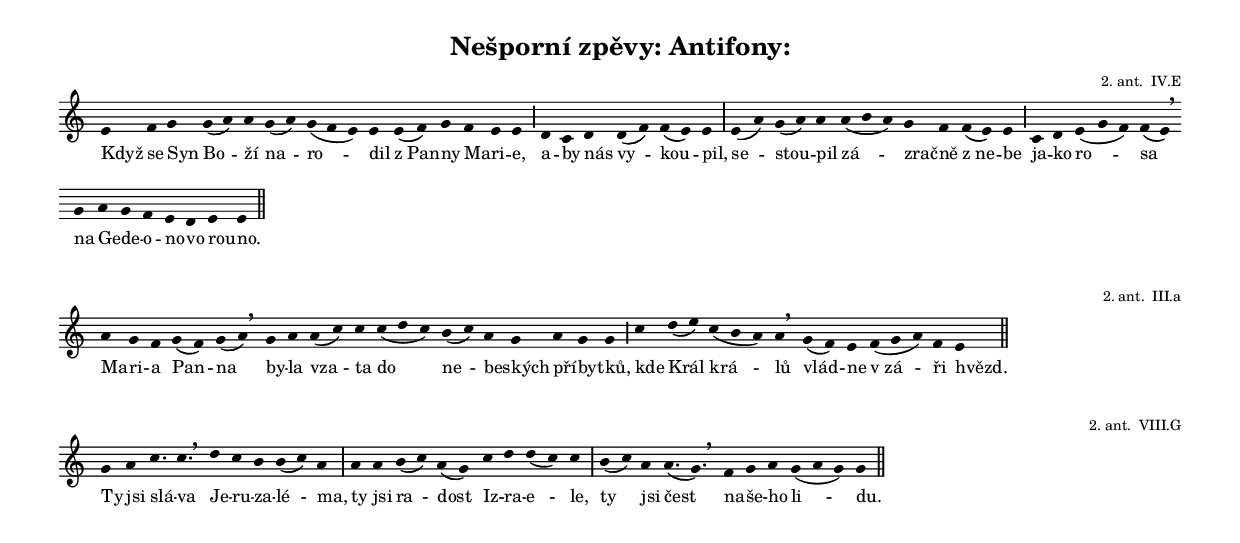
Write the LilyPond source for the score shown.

\version "2.15.37"

\header {
  title = "Nešporní zpěvy: Antifony:"
}

\include "spolecne_nespory.ly"
\include "../../dilyresponsorii.ly"

\score {
  \relative c' {
    \choralniRezim
    e4 f g g( a) a
    g( a) g( f e) e e( f) g f e e \barMaior
    d c d d( f) f( e) e \barMax

    e( a) g( a) a a( b a) g f f( e) e \barMaior
    c d e( g f) f( e) \barMin
    g a g f e d e e \barFinalis
  }
  \addlyrics {
    Když se Syn Bo -- ží
    na -- ro -- dil z_Pan -- ny Ma -- ri -- e,
    a -- by nás vy -- kou -- pil,

    se -- stou -- pil zá -- zrač -- ně z_ne -- be
    ja -- ko ro -- sa
    na Ge -- de -- o -- no -- vo rou -- no.
  }
  \header {
    quid = "2. ant."
    modus = "IV"
    differentia = "E"
    psalmus = ""
    id = "mb-ant2"
    piece = \markup {\sestavTitulek}
  }
}

\score {
  \relative c'' {
    \choralniRezim
    a4 g f g( f) g( a) \barMin
    g a a( c) c c( d c) b( c) a g a g g \barMaior
    c d( e) c( b a) a \barMin g( f) e f( g a) f e \barFinalis
  }
  \addlyrics {
    Ma -- ri -- a Pan -- na
    by -- la vza -- ta do ne -- bes -- kých pří -- byt -- ků,
    kde Král krá -- lů vlád -- ne v_zá -- ři hvězd.
  }
  \header {
    quid = "2. ant."
    modus = "III"
    differentia = "a"
    psalmus = "Žalm 127"
    id = "nanebevzeti-ant2"
    piece = \markup {\sestavTitulek}
  }
}

\score {
  \relative c'' {
    \choralniRezim
    g4 a c4. c \barMin d4 c b b( c) a \barMax
    a a b( c) a( g) c d d( c) c \barMax
    b( c) a a4.( g) \barMin f4 g a g( a g) g \barFinalis
  }
  \addlyrics {
    Ty jsi slá -- va Je -- ru -- za -- lé -- ma,
    ty jsi ra -- dost Iz -- ra -- e -- le,
    ty jsi čest na -- še -- ho li -- du.
  }
  \header {
    quid = "2. ant."
    modus = "VIII"
    differentia = "G"
    psalmus = "Žalm 127"
    id = "neposkvrnena-ant2"
    piece = \markup {\sestavTitulek}
  }
}
